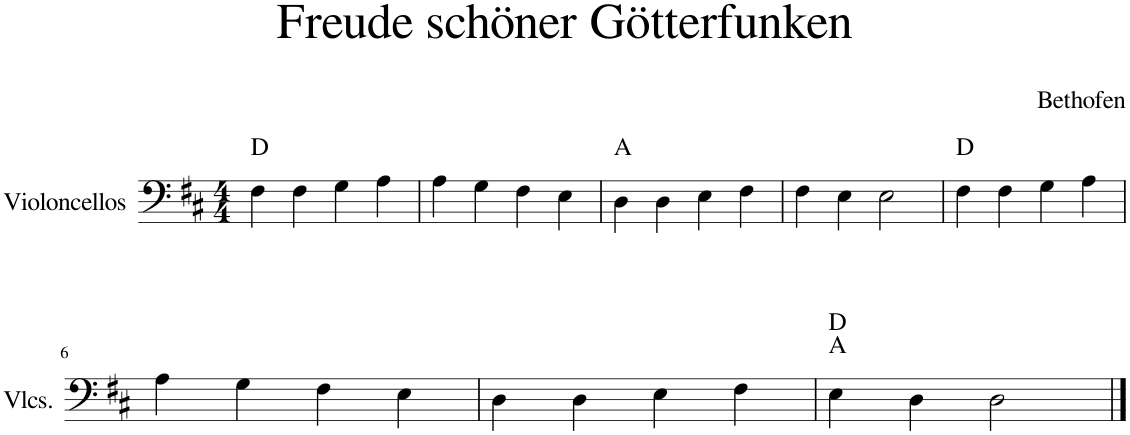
**kern	**harte
*part1	*part1
*staff1	*
*I"Violoncellos	*
*I'Vlcs.	*
*clefF4	*
*k[f#c#]	*
*M4/4	*
=1	=1
4F#\	D:maj
4F#\	.
4G\	.
4A\	.
=2	=2
4A\	.
4G\	.
4F#\	.
4E\	.
=3	=3
4D\	A:maj
4D\	.
4E\	.
4F#\	.
=4	=4
4F#\	.
4E\	.
2E\	.
=5	=5
4F#\	D:maj
4F#\	.
4G\	.
4A\	.
!!LO:LB:g=z
=6	=6
4A\	.
4G\	.
4F#\	.
4E\	.
=7	=7
4D\	.
4D\	.
4E\	.
4F#\	.
=8	=8
4E\	A:maj D:maj
4D\	.
2D\	.
==	==
*-	*-
